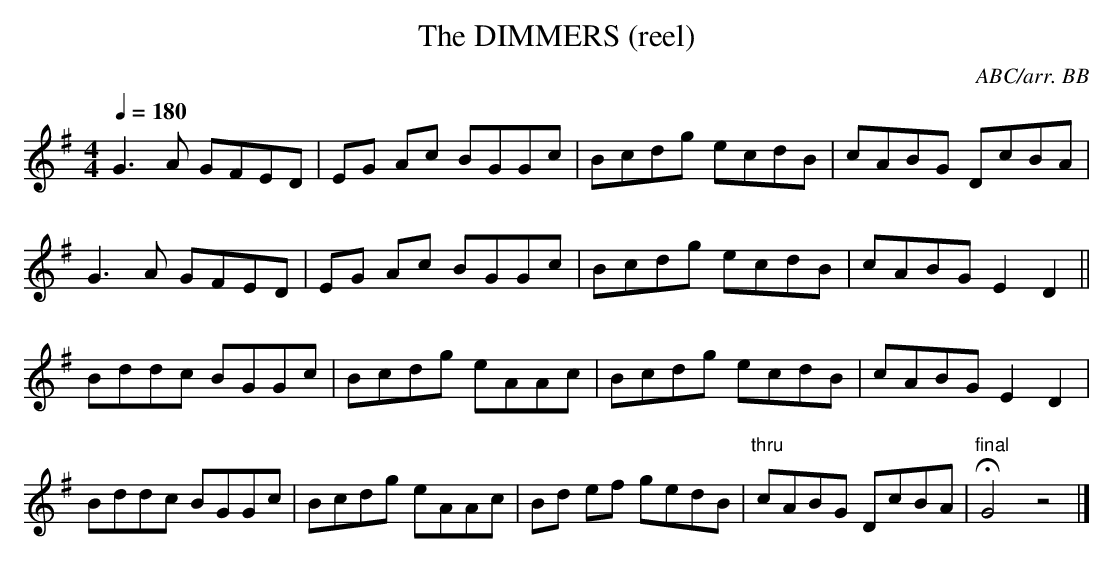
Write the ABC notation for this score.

X:1
T:DIMMERS (reel), The
C:ABC/arr. BB
L:1/8
Q:1/4=180
M:4/4
K:G
G3A GFED|EG Ac BGGc|Bcdg ecdB|cABG DcBA|
G3A GFED|EG Ac BGGc|Bcdg ecdB|cABG E2 D2 ||
Bddc BGGc|Bcdg eAAc|Bcdg ecdB|cABG E2 D2|
Bddc BGGc|Bcdg eAAc|Bd ef gedB|"thru"cABG DcBA |\
"final" HG4z4|]
